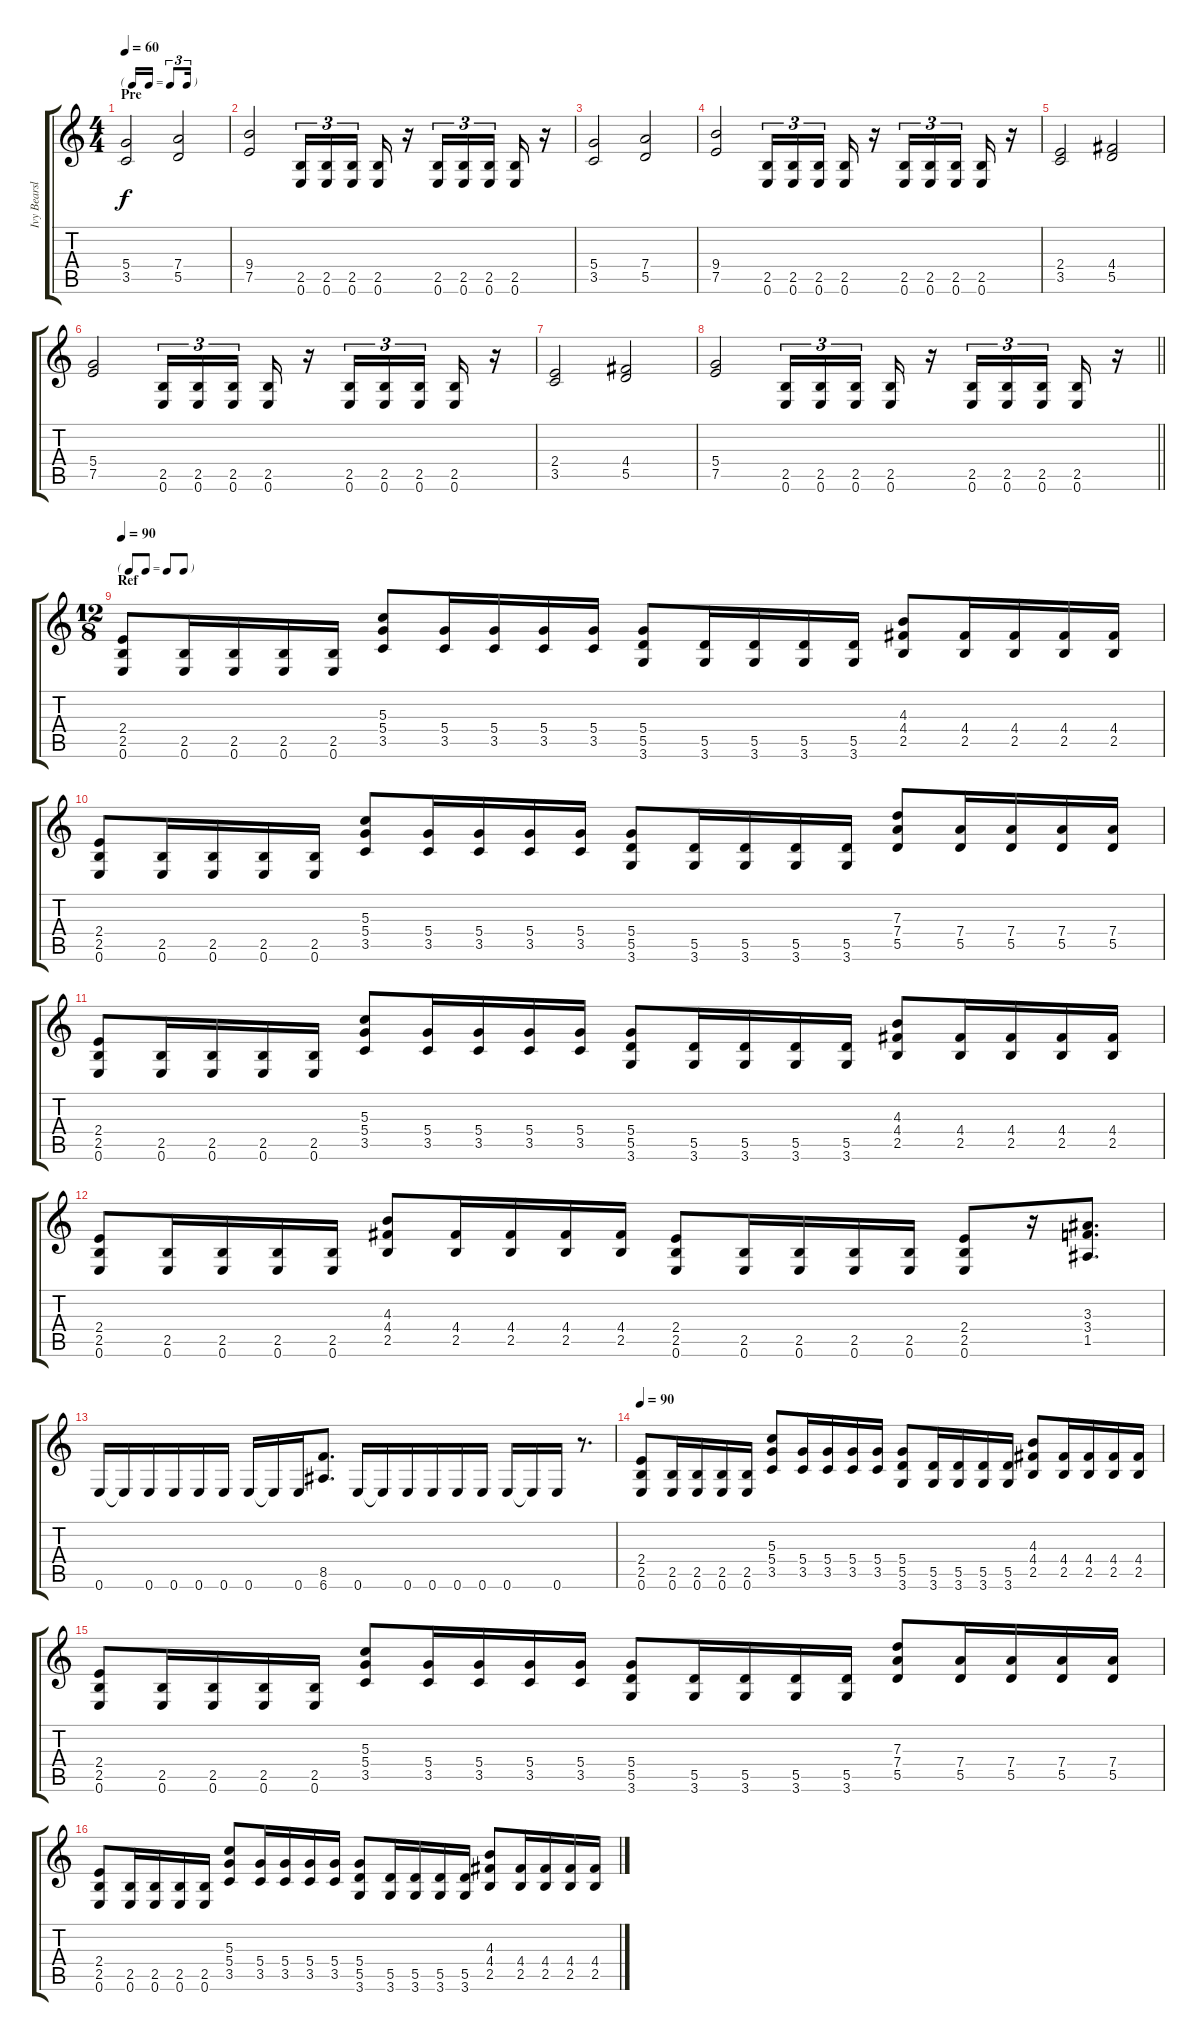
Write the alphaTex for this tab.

\track ("Ivy Bearslaughter vreng" "Ivy Bearsl") {instrument distortionguitar}
\staff {score tabs}
\tuning (E4 B3 G3 D3 A2 E2) {hide}
\ts (4 4)
\tf triplet16th
\section ("" "Pre")
\tempo 60
\clef g2
\ks c
(5.4 3.5).2{dy f} (7.4 5.5).2 |
(9.4 7.5).2 (2.5 0.6).16{tu (3 2)} (2.5 0.6).16{tu (3 2)} (2.5 0.6).16{tu (3 2) beam splitsecondary} (2.5 0.6).16 r.16 (2.5 0.6).16{tu (3 2)} (2.5 0.6).16{tu (3 2)} (2.5 0.6).16{tu (3 2) beam splitsecondary} (2.5 0.6).16 r.16 |
(5.4 3.5).2 (7.4 5.5).2 |
(9.4 7.5).2 (2.5 0.6).16{tu (3 2)} (2.5 0.6).16{tu (3 2)} (2.5 0.6).16{tu (3 2) beam splitsecondary} (2.5 0.6).16 r.16 (2.5 0.6).16{tu (3 2)} (2.5 0.6).16{tu (3 2)} (2.5 0.6).16{tu (3 2) beam splitsecondary} (2.5 0.6).16 r.16 |
(2.4 3.5).2 (4.4 5.5).2 |
(5.4 7.5).2 (2.5 0.6).16{tu (3 2)} (2.5 0.6).16{tu (3 2)} (2.5 0.6).16{tu (3 2) beam splitsecondary} (2.5 0.6).16 r.16 (2.5 0.6).16{tu (3 2)} (2.5 0.6).16{tu (3 2)} (2.5 0.6).16{tu (3 2) beam splitsecondary} (2.5 0.6).16 r.16 |
(2.4 3.5).2 (4.4 5.5).2 |
\barLineRight lightlight
(5.4 7.5).2 (2.5 0.6).16{tu (3 2)} (2.5 0.6).16{tu (3 2)} (2.5 0.6).16{tu (3 2) beam splitsecondary} (2.5 0.6).16 r.16 (2.5 0.6).16{tu (3 2)} (2.5 0.6).16{tu (3 2)} (2.5 0.6).16{tu (3 2) beam splitsecondary} (2.5 0.6).16 r.16 |
\ts (12 8)
\tf none
\section ("" "Ref")
\tempo 90
(2.4 2.5 0.6).8 (2.5 0.6).16 (2.5 0.6).16 (2.5 0.6).16 (2.5 0.6).16 (5.3 5.4 3.5).8 (5.4 3.5).16 (5.4 3.5).16 (5.4 3.5).16 (5.4 3.5).16 (5.4 5.5 3.6).8 (5.5 3.6).16 (5.5 3.6).16 (5.5 3.6).16 (5.5 3.6).16 (4.3 4.4 2.5).8 (4.4 2.5).16 (4.4 2.5).16 (4.4 2.5).16 (4.4 2.5).16 |
(2.4 2.5 0.6).8 (2.5 0.6).16 (2.5 0.6).16 (2.5 0.6).16 (2.5 0.6).16 (5.3 5.4 3.5).8 (5.4 3.5).16 (5.4 3.5).16 (5.4 3.5).16 (5.4 3.5).16 (5.4 5.5 3.6).8 (5.5 3.6).16 (5.5 3.6).16 (5.5 3.6).16 (5.5 3.6).16 (7.3 7.4 5.5).8 (7.4 5.5).16 (7.4 5.5).16 (7.4 5.5).16 (7.4 5.5).16 |
(2.4 2.5 0.6).8 (2.5 0.6).16 (2.5 0.6).16 (2.5 0.6).16 (2.5 0.6).16 (5.3 5.4 3.5).8 (5.4 3.5).16 (5.4 3.5).16 (5.4 3.5).16 (5.4 3.5).16 (5.4 5.5 3.6).8 (5.5 3.6).16 (5.5 3.6).16 (5.5 3.6).16 (5.5 3.6).16 (4.3 4.4 2.5).8 (4.4 2.5).16 (4.4 2.5).16 (4.4 2.5).16 (4.4 2.5).16 |
(2.4 2.5 0.6).8 (2.5 0.6).16 (2.5 0.6).16 (2.5 0.6).16 (2.5 0.6).16 (4.3 4.4 2.5).8 (4.4 2.5).16 (4.4 2.5).16 (4.4 2.5).16 (4.4 2.5).16 (2.4 2.5 0.6).8 (2.5 0.6).16 (2.5 0.6).16 (2.5 0.6).16 (2.5 0.6).16 (2.4 2.5 0.6).8 r.16 (3.3 3.4 1.5).8{d} |
0.6.16 0.6{t}.16 0.6.16 0.6.16 0.6.16 0.6.16 0.6.16 0.6{t}.16 0.6.16 (8.5 6.6).8{d} 0.6.16 0.6{t}.16 0.6.16 0.6.16 0.6.16 0.6.16 0.6.16 0.6{t}.16 0.6.16 r.8{d} |
\tempo 90
(2.4 2.5 0.6).8 (2.5 0.6).16 (2.5 0.6).16 (2.5 0.6).16 (2.5 0.6).16 (5.3 5.4 3.5).8 (5.4 3.5).16 (5.4 3.5).16 (5.4 3.5).16 (5.4 3.5).16 (5.4 5.5 3.6).8 (5.5 3.6).16 (5.5 3.6).16 (5.5 3.6).16 (5.5 3.6).16 (4.3 4.4 2.5).8 (4.4 2.5).16 (4.4 2.5).16 (4.4 2.5).16 (4.4 2.5).16 |
(2.4 2.5 0.6).8 (2.5 0.6).16 (2.5 0.6).16 (2.5 0.6).16 (2.5 0.6).16 (5.3 5.4 3.5).8 (5.4 3.5).16 (5.4 3.5).16 (5.4 3.5).16 (5.4 3.5).16 (5.4 5.5 3.6).8 (5.5 3.6).16 (5.5 3.6).16 (5.5 3.6).16 (5.5 3.6).16 (7.3 7.4 5.5).8 (7.4 5.5).16 (7.4 5.5).16 (7.4 5.5).16 (7.4 5.5).16 |
(2.4 2.5 0.6).8 (2.5 0.6).16 (2.5 0.6).16 (2.5 0.6).16 (2.5 0.6).16 (5.3 5.4 3.5).8 (5.4 3.5).16 (5.4 3.5).16 (5.4 3.5).16 (5.4 3.5).16 (5.4 5.5 3.6).8 (5.5 3.6).16 (5.5 3.6).16 (5.5 3.6).16 (5.5 3.6).16 (4.3 4.4 2.5).8 (4.4 2.5).16 (4.4 2.5).16 (4.4 2.5).16 (4.4 2.5).16
